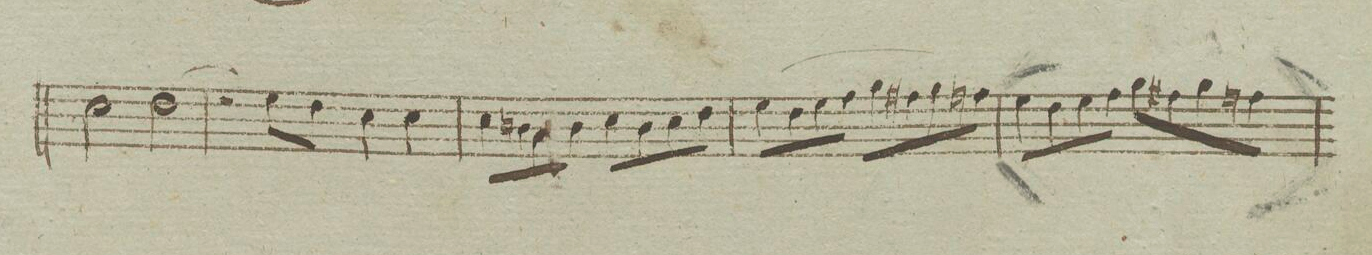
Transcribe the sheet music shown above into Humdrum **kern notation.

**kern	**dynam
*I"Violino. 2do	*
*clefG2	*
*k[]	*
*met(c)	*
*M4/4	*
2cc\	.
[>2dd\	.
=82	=82
4dd\]	.
8ee\L	.
8dd\J	.
4cc\	.
4cc\	.
=83	=83
8cc\L	.
8bn\	.
8a\	.
8b\J	.
8cc\L	.
8b\	.
8cc\	.
8dd\J	.
=84	=84
(>8ee\L	.
8dd\	.
8ee\	.
8ff\J	.
8gg\L	.
8ff#X\	.
8gg\	.
8ffn\J)	.
=85	=85
8ee\L	.
8dd\	.
8ee\	.
8ff\J	.
8gg\L	.
8ff#X\	.
8gg\	.
8ffn\J	.
=86	=86
8ee\L	.
8dd\	.
8ee\	.
8ff\J	.
8gg\L	.
8ff#X\	.
8gg\	.
8ffn\J	.
=87	=87
*-	*-
